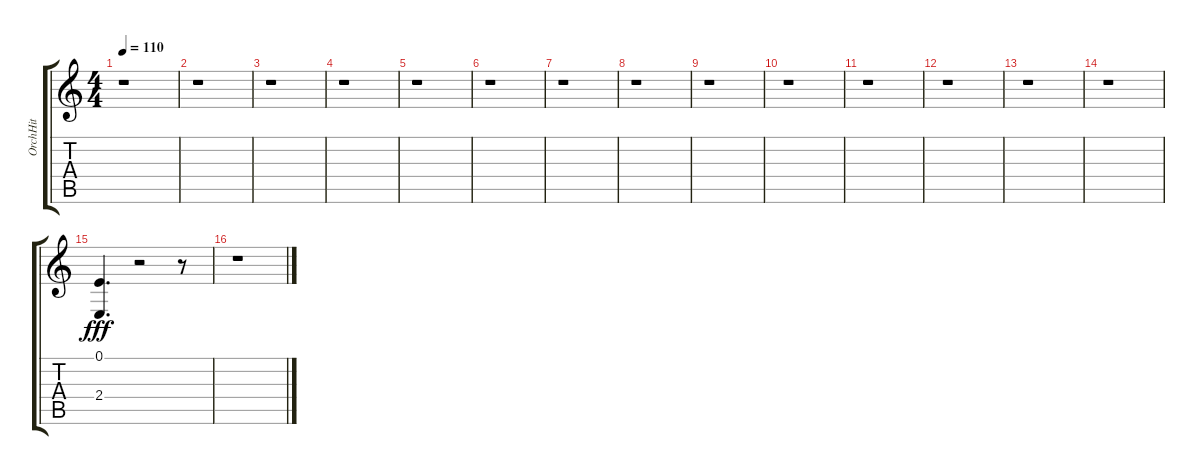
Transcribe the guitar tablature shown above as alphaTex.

\track ("OrchHit" "OrchHit") {instrument orchestrahit}
\staff {score tabs}
\tuning (E4 B3 G3 D3 A2 E2) {hide}
\ts (4 4)
\tempo 110
\clef g2
\ks c
r.1{dy fff} |
r.1 |
r.1 |
r.1 |
r.1 |
r.1 |
r.1 |
r.1 |
r.1 |
r.1 |
r.1 |
r.1 |
r.1 |
r.1 |
(0.1 2.4).4{d} r.2 r.8 |
r.1
